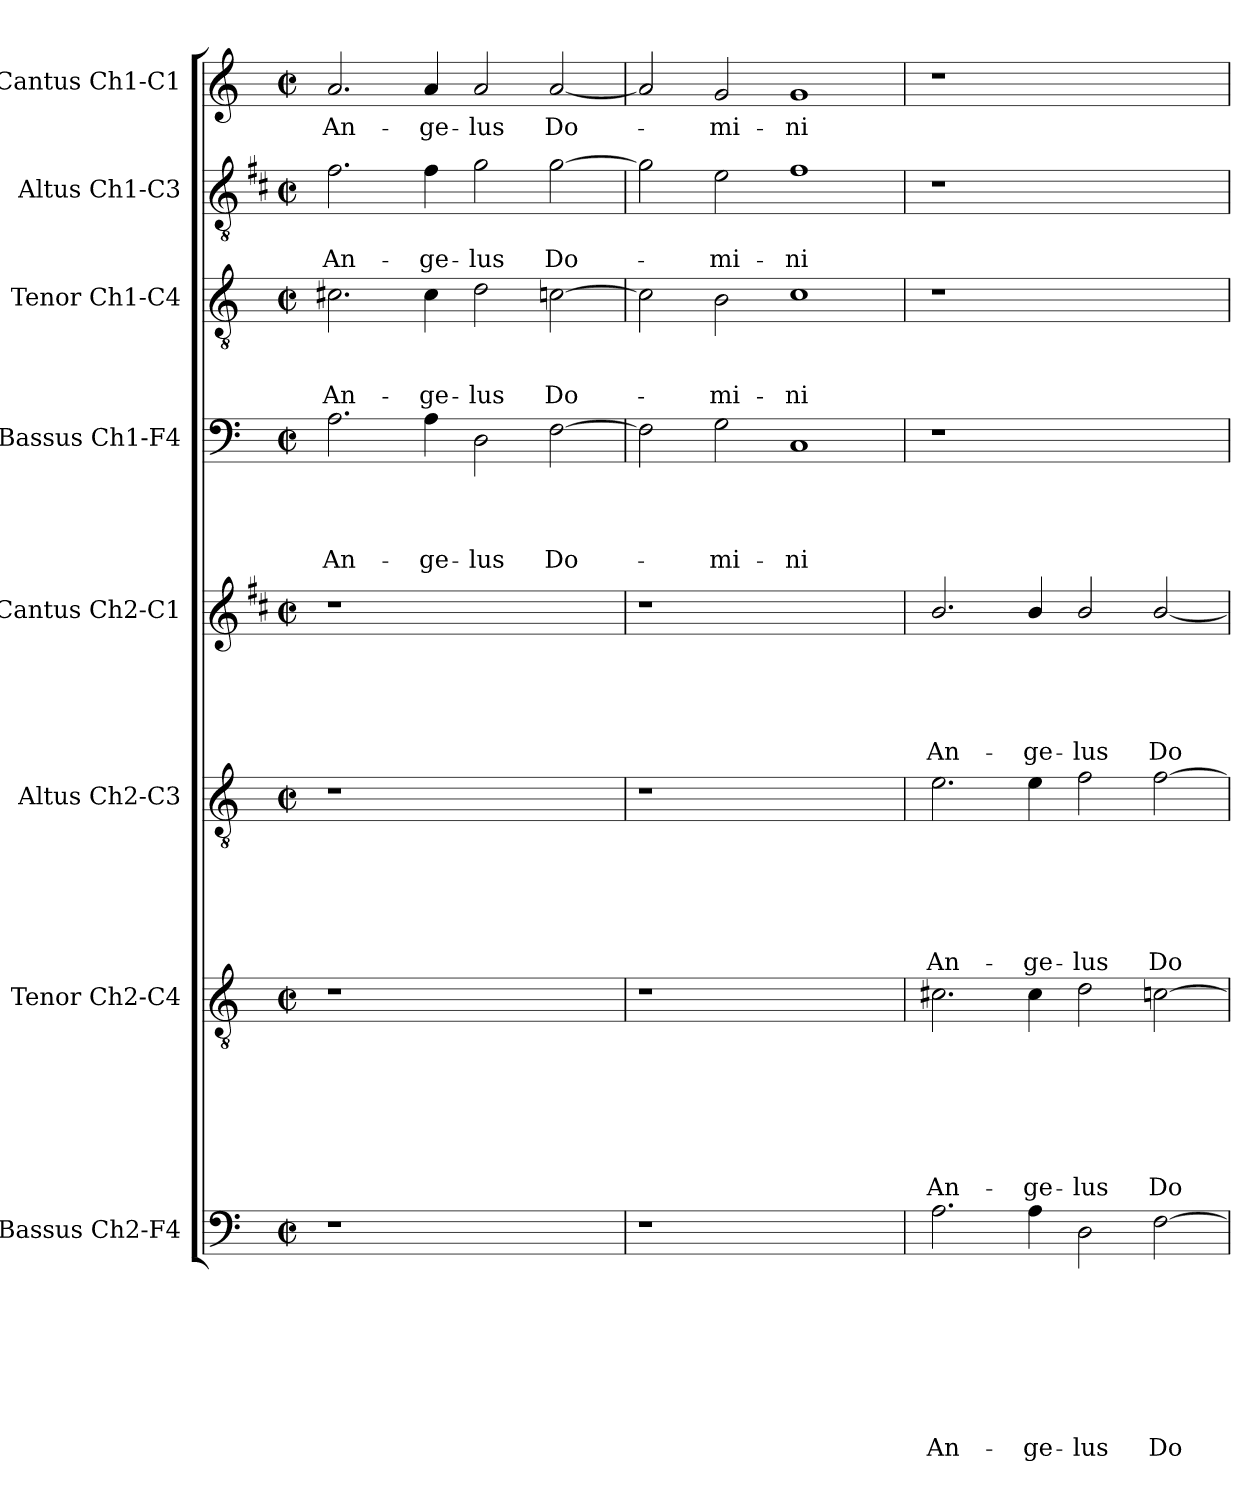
**kern	**text	**text	**text	**text	**text	**text	**text	**text	**kern	**text	**text	**text	**text	**text	**text	**text	**kern	**text	**text	**text	**text	**text	**text	**kern	**text	**text	**text	**text	**text	**kern	**text	**text	**text	**text	**kern	**text	**text	**text	**kern	**text	**text	**kern	**text
*part8	*part8	*part8	*part8	*part8	*part8	*part8	*part8	*part8	*part7	*part7	*part7	*part7	*part7	*part7	*part7	*part7	*part6	*part6	*part6	*part6	*part6	*part6	*part6	*part5	*part5	*part5	*part5	*part5	*part5	*part4	*part4	*part4	*part4	*part4	*part3	*part3	*part3	*part3	*part2	*part2	*part2	*part1	*part1
*staff8	*staff8	*staff8	*staff8	*staff8	*staff8	*staff8	*staff8	*staff8	*staff7	*staff7	*staff7	*staff7	*staff7	*staff7	*staff7	*staff7	*staff6	*staff6	*staff6	*staff6	*staff6	*staff6	*staff6	*staff5	*staff5	*staff5	*staff5	*staff5	*staff5	*staff4	*staff4	*staff4	*staff4	*staff4	*staff3	*staff3	*staff3	*staff3	*staff2	*staff2	*staff2	*staff1	*staff1
*I"Bassus Ch2-F4	*	*	*	*	*	*	*	*	*I"Tenor Ch2-C4	*	*	*	*	*	*	*	*I"Altus Ch2-C3	*	*	*	*	*	*	*I"Cantus Ch2-C1	*	*	*	*	*	*I"Bassus Ch1-F4	*	*	*	*	*I"Tenor Ch1-C4	*	*	*	*I"Altus Ch1-C3	*	*	*I"Cantus Ch1-C1	*
*	*	*	*	*	*	*	*	*	*	*	*	*	*	*	*	*	*	*	*	*	*	*	*	*	*	*	*	*	*	*I'B	*	*	*	*	*I'T	*	*	*	*I'A	*	*	*I'C	*
*clefF4	*	*	*	*	*	*	*	*	*clefGv2	*	*	*	*	*	*	*	*clefGv2	*	*	*	*	*	*	*clefG2	*	*	*	*	*	*clefF4	*	*	*	*	*clefGv2	*	*	*	*clefGv2	*	*	*clefG2	*
*	*	*	*	*	*	*	*	*	*	*	*	*	*	*	*	*	*	*	*	*	*	*	*	*ITrd1c2	*	*	*	*	*	*	*	*	*	*	*	*	*	*	*ITrd1c2	*	*	*	*
*k[]	*	*	*	*	*	*	*	*	*k[]	*	*	*	*	*	*	*	*k[]	*	*	*	*	*	*	*k[]	*	*	*	*	*	*k[]	*	*	*	*	*k[]	*	*	*	*k[]	*	*	*k[]	*
*C:	*	*	*	*	*	*	*	*	*C:	*	*	*	*	*	*	*	*C:	*	*	*	*	*	*	*C:	*	*	*	*	*	*C:	*	*	*	*	*C:	*	*	*	*C:	*	*	*C:	*
*M2/2	*	*	*	*	*	*	*	*	*M2/2	*	*	*	*	*	*	*	*M2/2	*	*	*	*	*	*	*M2/2	*	*	*	*	*	*M2/2	*	*	*	*	*M2/2	*	*	*	*M2/2	*	*	*M2/2	*
*met(c|)	*	*	*	*	*	*	*	*	*met(c|)	*	*	*	*	*	*	*	*met(c|)	*	*	*	*	*	*	*met(c|)	*	*	*	*	*	*met(c|)	*	*	*	*	*met(c|)	*	*	*	*met(c|)	*	*	*met(c|)	*
=1	=1	=1	=1	=1	=1	=1	=1	=1	=1	=1	=1	=1	=1	=1	=1	=1	=1	=1	=1	=1	=1	=1	=1	=1	=1	=1	=1	=1	=1	=1	=1	=1	=1	=1	=1	=1	=1	=1	=1	=1	=1	=1	=1
!	!	!	!	!	!	!	!	!	!	!	!	!	!	!	!	!	!	!	!	!	!	!	!	!	!	!	!	!	!	!	!	!	!	!LO:LY:b	!	!	!	!LO:LY:b	!	!	!LO:LY:b	!	!LO:LY:b
1r	.	.	.	.	.	.	.	.	1r	.	.	.	.	.	.	.	1r	.	.	.	.	.	.	1r	.	.	.	.	.	2.A\	.	.	.	An-	2.c#X\	.	.	An-	2.e\	.	An-	2.a/	An-
!	!	!	!	!	!	!	!	!	!	!	!	!	!	!	!	!	!	!	!	!	!	!	!	!	!	!	!	!	!	!	!	!	!	!LO:LY:b	!	!	!	!LO:LY:b	!	!	!LO:LY:b	!	!LO:LY:b
.	.	.	.	.	.	.	.	.	.	.	.	.	.	.	.	.	.	.	.	.	.	.	.	.	.	.	.	.	.	4A\	.	.	.	-ge-	4c#\	.	.	-ge-	4e\	.	-ge-	4a/	-ge-
!	!	!	!	!	!	!	!	!	!	!	!	!	!	!	!	!	!	!	!	!	!	!	!	!	!	!	!	!	!	!	!	!	!	!LO:LY:b	!	!	!	!LO:LY:b	!	!	!LO:LY:b	!	!LO:LY:b
1ryy	.	.	.	.	.	.	.	.	1ryy	.	.	.	.	.	.	.	1ryy	.	.	.	.	.	.	1ryy	.	.	.	.	.	2D\	.	.	.	-lus	2d\	.	.	-lus	2f\	.	-lus	2a/	-lus
!	!	!	!	!	!	!	!	!	!	!	!	!	!	!	!	!	!	!	!	!	!	!	!	!	!	!	!	!	!	!	!	!	!	!LO:LY:b	!	!	!	!LO:LY:b	!	!	!LO:LY:b	!	!LO:LY:b
.	.	.	.	.	.	.	.	.	.	.	.	.	.	.	.	.	.	.	.	.	.	.	.	.	.	.	.	.	.	[2F\	.	.	.	Do-	[2cn\	.	.	Do-	[2f\	.	Do-	[2a/	Do-
=2	=2	=2	=2	=2	=2	=2	=2	=2	=2	=2	=2	=2	=2	=2	=2	=2	=2	=2	=2	=2	=2	=2	=2	=2	=2	=2	=2	=2	=2	=2	=2	=2	=2	=2	=2	=2	=2	=2	=2	=2	=2	=2	=2
1r	.	.	.	.	.	.	.	.	1r	.	.	.	.	.	.	.	1r	.	.	.	.	.	.	1r	.	.	.	.	.	2F\]	.	.	.	.	2c\]	.	.	.	2f\]	.	.	2a/]	.
!	!	!	!	!	!	!	!	!	!	!	!	!	!	!	!	!	!	!	!	!	!	!	!	!	!	!	!	!	!	!	!	!	!	!LO:LY:b	!	!	!	!LO:LY:b	!	!	!LO:LY:b	!	!LO:LY:b
.	.	.	.	.	.	.	.	.	.	.	.	.	.	.	.	.	.	.	.	.	.	.	.	.	.	.	.	.	.	2G\	.	.	.	-mi-	2B\	.	.	-mi-	2d\	.	-mi-	2g/	-mi-
!	!	!	!	!	!	!	!	!	!	!	!	!	!	!	!	!	!	!	!	!	!	!	!	!	!	!	!	!	!	!	!	!	!	!LO:LY:b	!	!	!	!LO:LY:b	!	!	!LO:LY:b	!	!LO:LY:b
1ryy	.	.	.	.	.	.	.	.	1ryy	.	.	.	.	.	.	.	1ryy	.	.	.	.	.	.	1ryy	.	.	.	.	.	1C	.	.	.	-ni	1c	.	.	-ni	1e	.	-ni	1g	-ni
=3	=3	=3	=3	=3	=3	=3	=3	=3	=3	=3	=3	=3	=3	=3	=3	=3	=3	=3	=3	=3	=3	=3	=3	=3	=3	=3	=3	=3	=3	=3	=3	=3	=3	=3	=3	=3	=3	=3	=3	=3	=3	=3	=3
!	!	!	!	!	!	!	!	!LO:LY:b	!	!	!	!	!	!	!	!LO:LY:b	!	!	!	!	!	!	!LO:LY:b	!	!	!	!	!	!LO:LY:b	!	!	!	!	!	!	!	!	!	!	!	!	!	!
2.A\	.	.	.	.	.	.	.	An-	2.c#X\	.	.	.	.	.	.	An-	2.e\	.	.	.	.	.	An-	2.a/	.	.	.	.	An-	1r	.	.	.	.	1r	.	.	.	1r	.	.	1r	.
!	!	!	!	!	!	!	!	!LO:LY:b	!	!	!	!	!	!	!	!LO:LY:b	!	!	!	!	!	!	!LO:LY:b	!	!	!	!	!	!LO:LY:b	!	!	!	!	!	!	!	!	!	!	!	!	!	!
4A\	.	.	.	.	.	.	.	-ge-	4c#\	.	.	.	.	.	.	-ge-	4e\	.	.	.	.	.	-ge-	4a/	.	.	.	.	-ge-	.	.	.	.	.	.	.	.	.	.	.	.	.	.
!	!	!	!	!	!	!	!	!LO:LY:b	!	!	!	!	!	!	!	!LO:LY:b	!	!	!	!	!	!	!LO:LY:b	!	!	!	!	!	!LO:LY:b	!	!	!	!	!	!	!	!	!	!	!	!	!	!
2D\	.	.	.	.	.	.	.	-lus	2d\	.	.	.	.	.	.	-lus	2f\	.	.	.	.	.	-lus	2a/	.	.	.	.	-lus	1ryy	.	.	.	.	1ryy	.	.	.	1ryy	.	.	1ryy	.
!	!	!	!	!	!	!	!	!LO:LY:b	!	!	!	!	!	!	!	!LO:LY:b	!	!	!	!	!	!	!LO:LY:b	!	!	!	!	!	!LO:LY:b	!	!	!	!	!	!	!	!	!	!	!	!	!	!
[2F\	.	.	.	.	.	.	.	Do-	[2cn\	.	.	.	.	.	.	Do-	[2f\	.	.	.	.	.	Do-	[2a/	.	.	.	.	Do-	.	.	.	.	.	.	.	.	.	.	.	.	.	.
=	=	=	=	=	=	=	=	=	=	=	=	=	=	=	=	=	=	=	=	=	=	=	=	=	=	=	=	=	=	=	=	=	=	=	=	=	=	=	=	=	=	=	=
*-	*-	*-	*-	*-	*-	*-	*-	*-	*-	*-	*-	*-	*-	*-	*-	*-	*-	*-	*-	*-	*-	*-	*-	*-	*-	*-	*-	*-	*-	*-	*-	*-	*-	*-	*-	*-	*-	*-	*-	*-	*-	*-	*-
